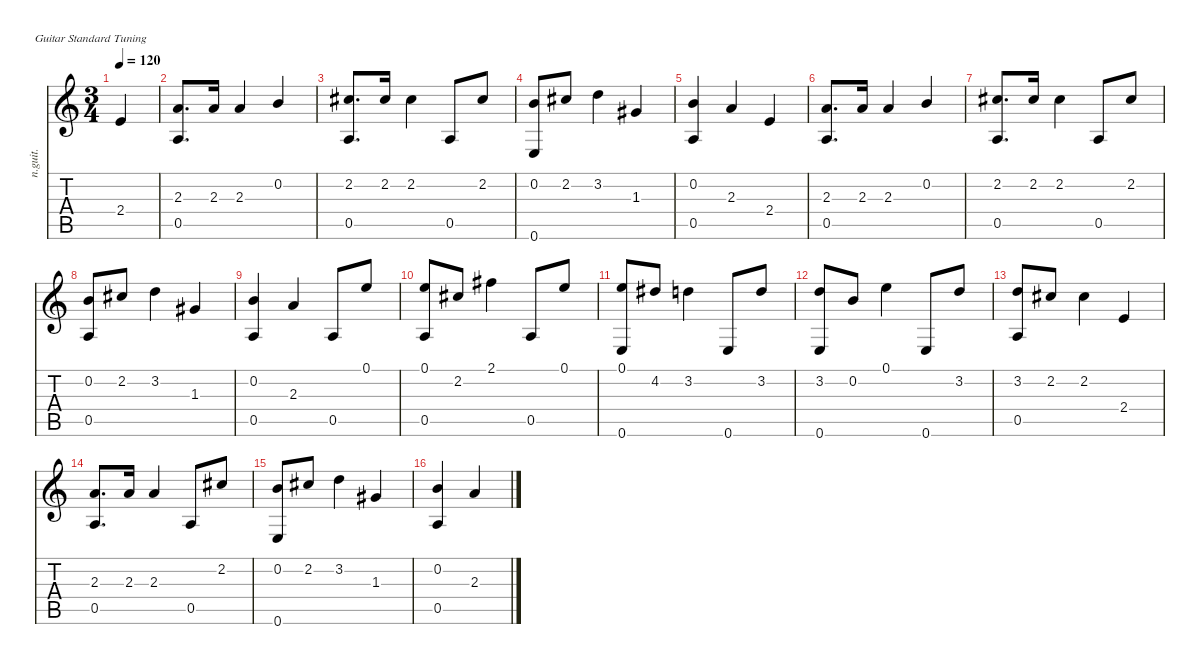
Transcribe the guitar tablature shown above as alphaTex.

\defaultSystemsLayout 4
\hideDynamics
\bracketExtendMode nobrackets
\otherSystemsTrackNameOrientation horizontal
\track ("Nylon Guitar" "n.guit.") {instrument acousticguitarnylon}
\staff {score tabs}
\tuning (E4 B3 G3 D3 A2 E2)
\ts (3 4)
\beaming (8 2 2 2)
\ac
\tempo 120
\clef g2
\ks c
2.4.4{dy mf instrument acousticguitarnylon beam Up} |
(2.3 0.5).8{d beam Up} 2.3.16{beam Up} 2.3.4{beam Up} 0.2.4{beam Up} |
(2.2{acc #} 0.5).8{d beam Up} 2.2{acc #}.16{beam Up} 2.2{acc #}.4{beam Down} 0.5.8{beam Up} 2.2{acc #}.8{beam Up} |
(0.2 0.6).8{beam Up} 2.2{acc #}.8{beam Up} 3.2.4{beam Down} 1.3{acc #}.4{beam Up} |
(0.2 0.5).4{beam Up} 2.3.4{beam Up} 2.4.4{beam Up} |
(2.3 0.5).8{d beam Up} 2.3.16{beam Up} 2.3.4{beam Up} 0.2.4{beam Up} |
(2.2{acc #} 0.5).8{d beam Up} 2.2{acc #}.16{beam Up} 2.2{acc #}.4{beam Down} 0.5.8{beam Up} 2.2{acc #}.8{beam Up} |
(0.2 0.5).8{beam Up} 2.2{acc #}.8{beam Up} 3.2.4{beam Down} 1.3{acc #}.4{beam Up} |
(0.2 0.5).4{beam Up} 2.3.4{beam Up} 0.5.8{beam Up} 0.1.8{beam Up} |
(0.1 0.5).8{beam Up} 2.2{acc #}.8{beam Up} 2.1{acc #}.4{beam Down} 0.5.8{beam Up} 0.1.8{beam Up} |
(0.1 0.6).8{beam Up} 4.2{acc #}.8{beam Up} 3.2.4{beam Down} 0.6.8{beam Up} 3.2.8{beam Up} |
(3.2 0.6).8{beam Up} 0.2.8{beam Up} 0.1.4{beam Down} 0.6.8{beam Up} 3.2.8{beam Up} |
(3.2 0.5).8{beam Up} 2.2{acc #}.8{beam Up} 2.2{acc #}.4{beam Down} 2.4.4{beam Up} |
(2.3 0.5).8{d beam Up} 2.3.16{beam Up} 2.3.4{beam Up} 0.5.8{beam Up} 2.2{acc #}.8{beam Up} |
(0.2 0.6).8{beam Up} 2.2{acc #}.8{beam Up} 3.2.4{beam Down} 1.3{acc #}.4{beam Up} |
(0.2 0.5).4{beam Up} 2.3.4{beam Up}
